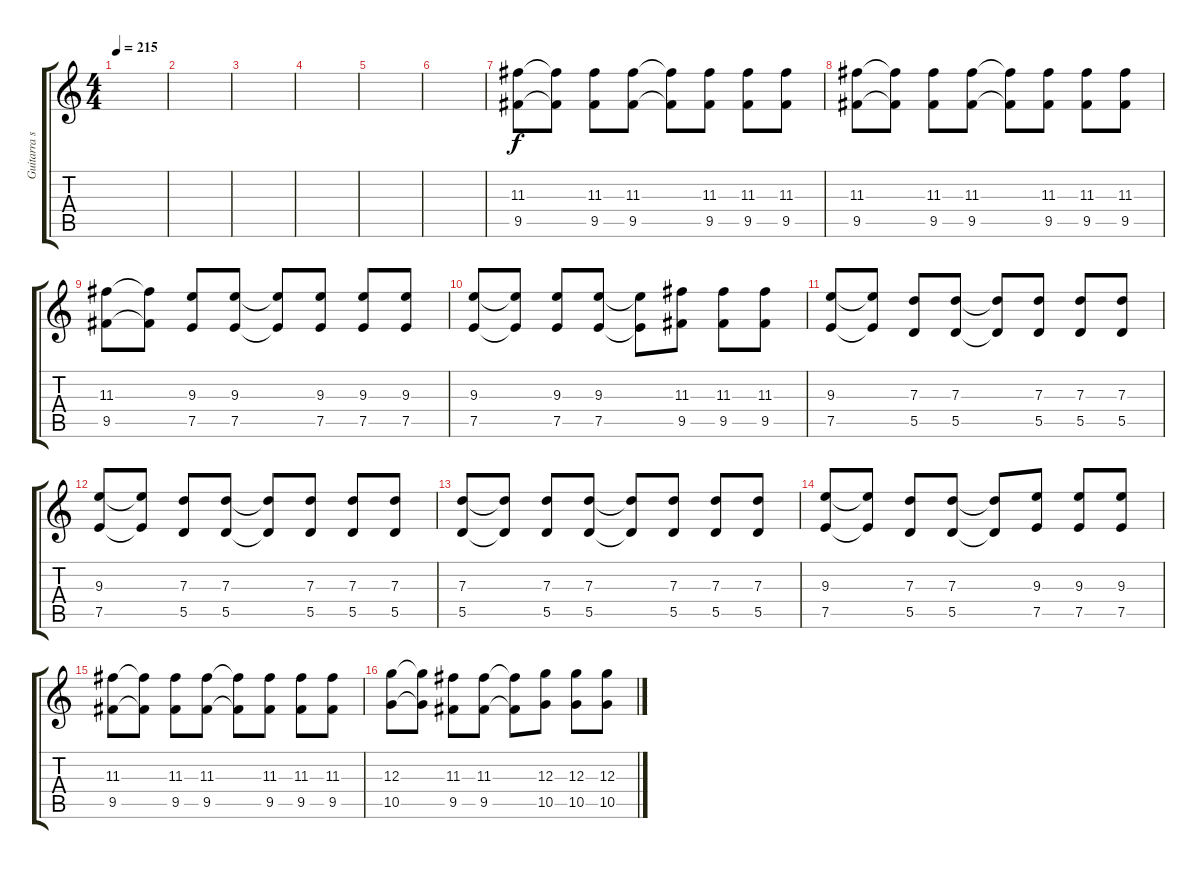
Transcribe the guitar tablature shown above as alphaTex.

\track ("Guitarra solo" "Guitarra s") {instrument distortionguitar}
\staff {score tabs}
\tuning (E4 B3 G3 D3 A2 E2) {hide}
\ts (4 4)
\tempo 215
\clef g2
\ks c
|
|
|
|
|
|
(11.3 9.5).8 (11.3{t} 9.5{t}).8 (11.3 9.5).8 (11.3 9.5).8 (11.3{t} 9.5{t}).8 (11.3 9.5).8 (11.3 9.5).8 (11.3 9.5).8 |
(11.3 9.5).8 (11.3{t} 9.5{t}).8 (11.3 9.5).8 (11.3 9.5).8 (11.3{t} 9.5{t}).8 (11.3 9.5).8 (11.3 9.5).8 (11.3 9.5).8 |
(11.3 9.5).8 (11.3{t} 9.5{t}).8 (9.3 7.5).8 (9.3 7.5).8 (9.3{t} 7.5{t}).8 (9.3 7.5).8 (9.3 7.5).8 (9.3 7.5).8 |
(9.3 7.5).8 (9.3{t} 7.5{t}).8 (9.3 7.5).8 (9.3 7.5).8 (9.3{t} 7.5{t}).8 (11.3 9.5).8 (11.3 9.5).8 (11.3 9.5).8 |
(9.3 7.5).8 (9.3{t} 7.5{t}).8 (7.3 5.5).8 (7.3 5.5).8 (7.3{t} 5.5{t}).8 (7.3 5.5).8 (7.3 5.5).8 (7.3 5.5).8 |
(9.3 7.5).8 (9.3{t} 7.5{t}).8 (7.3 5.5).8 (7.3 5.5).8 (7.3{t} 5.5{t}).8 (7.3 5.5).8 (7.3 5.5).8 (7.3 5.5).8 |
(7.3 5.5).8 (7.3{t} 5.5{t}).8 (7.3 5.5).8 (7.3 5.5).8 (7.3{t} 5.5{t}).8 (7.3 5.5).8 (7.3 5.5).8 (7.3 5.5).8 |
(9.3 7.5).8 (9.3{t} 7.5{t}).8 (7.3 5.5).8 (7.3 5.5).8 (7.3{t} 5.5{t}).8 (9.3 7.5).8 (9.3 7.5).8 (9.3 7.5).8 |
(11.3 9.5).8 (11.3{t} 9.5{t}).8 (11.3 9.5).8 (11.3 9.5).8 (11.3{t} 9.5{t}).8 (11.3 9.5).8 (11.3 9.5).8 (11.3 9.5).8 |
(12.3 10.5).8 (12.3{t} 10.5{t}).8 (11.3 9.5).8 (11.3 9.5).8 (11.3{t} 9.5{t}).8 (12.3 10.5).8 (12.3 10.5).8 (12.3 10.5).8
